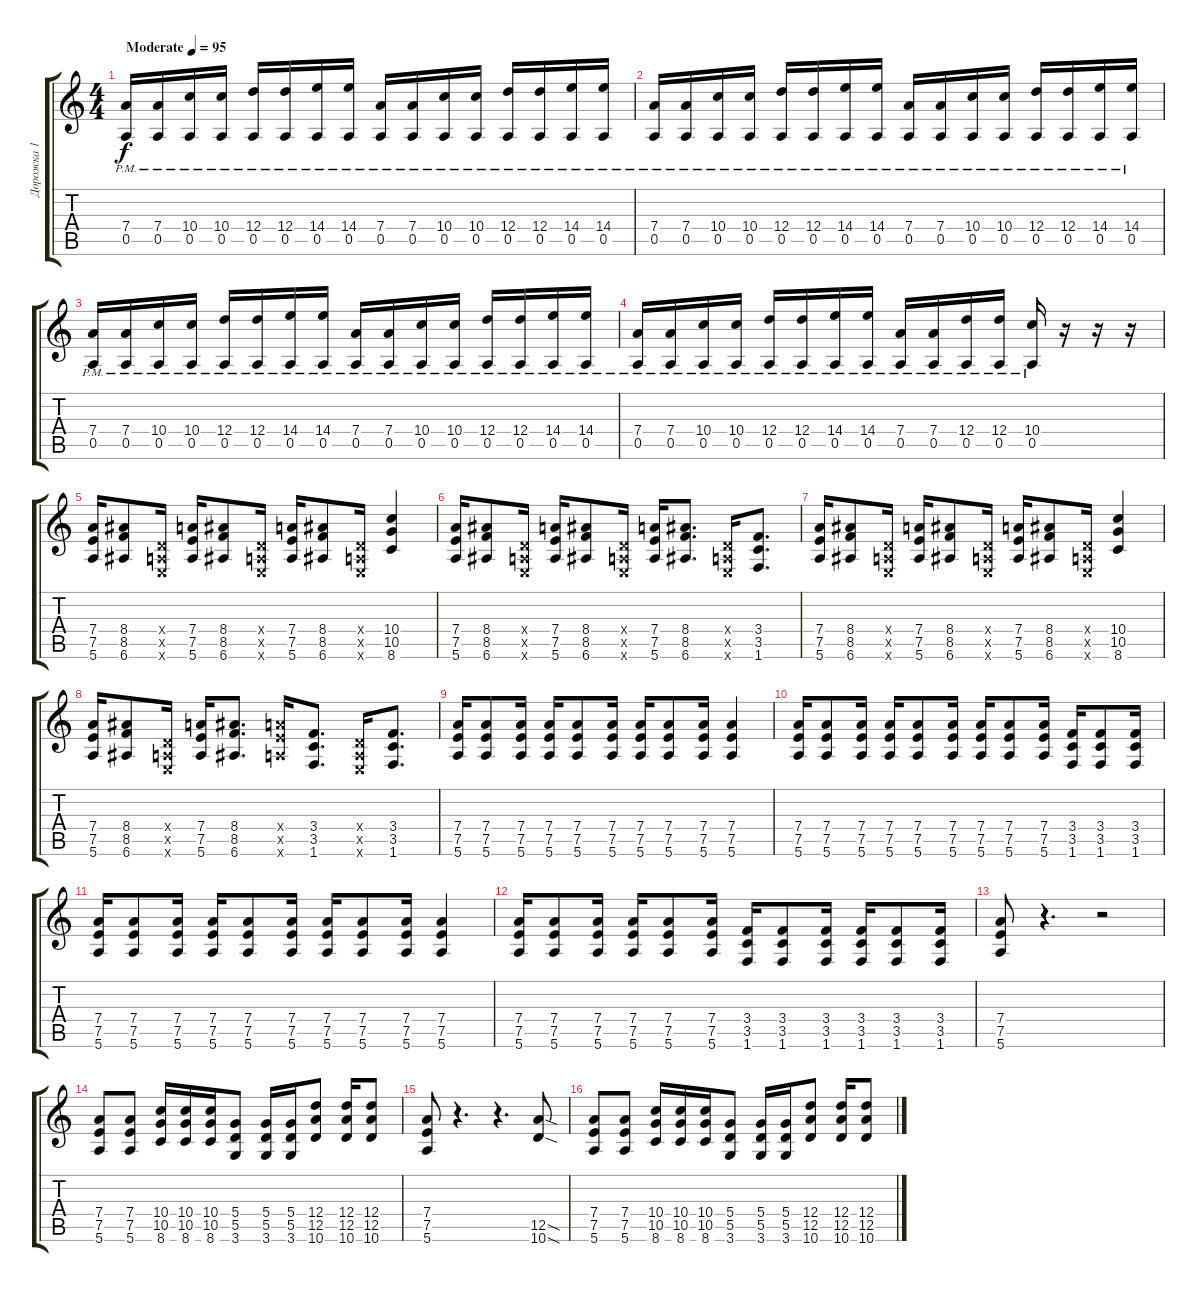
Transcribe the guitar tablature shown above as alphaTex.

\track ("Дорожка 1" "Дорожка 1") {instrument distortionguitar}
\staff {score tabs}
\tuning (E4 B3 G3 D3 A2 E2) {hide}
\ts (4 4)
\tempo (95 "Moderate")
\clef g2
\ks c
(7.4 0.5{pm}).16{dy f instrument distortionguitar} (7.4 0.5{pm}).16 (10.4 0.5{pm}).16 (10.4 0.5{pm}).16 (12.4 0.5{pm}).16 (12.4 0.5{pm}).16 (14.4 0.5{pm}).16 (14.4 0.5{pm}).16 (7.4 0.5{pm}).16 (7.4 0.5{pm}).16 (10.4 0.5{pm}).16 (10.4 0.5{pm}).16 (12.4 0.5{pm}).16 (12.4 0.5{pm}).16 (14.4 0.5{pm}).16 (14.4 0.5{pm}).16 |
(7.4 0.5{pm}).16 (7.4 0.5{pm}).16 (10.4 0.5{pm}).16 (10.4 0.5{pm}).16 (12.4 0.5{pm}).16 (12.4 0.5{pm}).16 (14.4 0.5{pm}).16 (14.4 0.5{pm}).16 (7.4 0.5{pm}).16 (7.4 0.5{pm}).16 (10.4 0.5{pm}).16 (10.4 0.5{pm}).16 (12.4 0.5{pm}).16 (12.4 0.5{pm}).16 (14.4 0.5{pm}).16 (14.4 0.5{pm}).16 |
(7.4 0.5{pm}).16 (7.4 0.5{pm}).16 (10.4 0.5{pm}).16 (10.4 0.5{pm}).16 (12.4 0.5{pm}).16 (12.4 0.5{pm}).16 (14.4 0.5{pm}).16 (14.4 0.5{pm}).16 (7.4 0.5{pm}).16 (7.4 0.5{pm}).16 (10.4 0.5{pm}).16 (10.4 0.5{pm}).16 (12.4 0.5{pm}).16 (12.4 0.5{pm}).16 (14.4 0.5{pm}).16 (14.4 0.5{pm}).16 |
(7.4 0.5{pm}).16 (7.4 0.5{pm}).16 (10.4 0.5{pm}).16 (10.4 0.5{pm}).16 (12.4 0.5{pm}).16 (12.4 0.5{pm}).16 (14.4 0.5{pm}).16 (14.4 0.5{pm}).16 (7.4 0.5{pm}).16 (7.4 0.5{pm}).16 (12.4 0.5{pm}).16 (12.4 0.5{pm}).16 (10.4 0.5{pm}).16 r.16 r.16 r.16 |
(7.4 7.5 5.6).16 (8.4 8.5 6.6).8 (0.4{x} 0.5{x} 0.6{x}).16 (7.4 7.5 5.6).16 (8.4 8.5 6.6).8 (0.4{x} 0.5{x} 0.6{x}).16 (7.4 7.5 5.6).16 (8.4 8.5 6.6).8 (0.4{x} 0.5{x} 0.6{x}).16 (10.4 10.5 8.6).4 |
(7.4 7.5 5.6).16 (8.4 8.5 6.6).8 (0.4{x} 0.5{x} 0.6{x}).16 (7.4 7.5 5.6).16 (8.4 8.5 6.6).8 (0.4{x} 0.5{x} 0.6{x}).16 (7.4 7.5 5.6).16 (8.4 8.5 6.6).8{d} (0.4{x} 0.5{x} 0.6{x}).16 (3.4 3.5 1.6).8{d} |
(7.4 7.5 5.6).16 (8.4 8.5 6.6).8 (0.4{x} 0.5{x} 0.6{x}).16 (7.4 7.5 5.6).16 (8.4 8.5 6.6).8 (0.4{x} 0.5{x} 0.6{x}).16 (7.4 7.5 5.6).16 (8.4 8.5 6.6).8 (0.4{x} 0.5{x} 0.6{x}).16 (10.4 10.5 8.6).4 |
(7.4 7.5 5.6).16 (8.4 8.5 6.6).8 (0.4{x} 0.5{x} 0.6{x}).16 (7.4 7.5 5.6).16 (8.4 8.5 6.6).8{d} (7.4{x} 7.5{x} 5.6{x}).16 (3.4 3.5 1.6).8{d} (0.4{x} 0.5{x} 0.6{x}).16 (3.4 3.5 1.6).8{d} |
(7.4 7.5 5.6).16 (7.4 7.5 5.6).8 (7.4 7.5 5.6).16 (7.4 7.5 5.6).16 (7.4 7.5 5.6).8 (7.4 7.5 5.6).16 (7.4 7.5 5.6).16 (7.4 7.5 5.6).8 (7.4 7.5 5.6).16 (7.4 7.5 5.6).4 |
(7.4 7.5 5.6).16 (7.4 7.5 5.6).8 (7.4 7.5 5.6).16 (7.4 7.5 5.6).16 (7.4 7.5 5.6).8 (7.4 7.5 5.6).16 (7.4 7.5 5.6).16 (7.4 7.5 5.6).8 (7.4 7.5 5.6).16 (3.4 3.5 1.6).16 (3.4 3.5 1.6).8 (3.4 3.5 1.6).16 |
(7.4 7.5 5.6).16 (7.4 7.5 5.6).8 (7.4 7.5 5.6).16 (7.4 7.5 5.6).16 (7.4 7.5 5.6).8 (7.4 7.5 5.6).16 (7.4 7.5 5.6).16 (7.4 7.5 5.6).8 (7.4 7.5 5.6).16 (7.4 7.5 5.6).4 |
(7.4 7.5 5.6).16 (7.4 7.5 5.6).8 (7.4 7.5 5.6).16 (7.4 7.5 5.6).16 (7.4 7.5 5.6).8 (7.4 7.5 5.6).16 (3.4 3.5 1.6).16 (3.4 3.5 1.6).8 (3.4 3.5 1.6).16 (3.4 3.5 1.6).16 (3.4 3.5 1.6).8 (3.4 3.5 1.6).16 |
(7.4 7.5 5.6).8 r.4{d} r.2 |
(7.4 7.5 5.6).8 (7.4 7.5 5.6).8 (10.4 10.5 8.6).16 (10.4 10.5 8.6).16 (10.4 10.5 8.6).16 (5.4 5.5 3.6).8 (5.4 5.5 3.6).16 (5.4 5.5 3.6).16 (12.4 12.5 10.6).8 (12.4 12.5 10.6).16 (12.4 12.5 10.6).8 |
(7.4 7.5 5.6).8 r.4{d} r.4{d} (12.5{sod} 10.6{sod}).8 |
(7.4 7.5 5.6).8 (7.4 7.5 5.6).8 (10.4 10.5 8.6).16 (10.4 10.5 8.6).16 (10.4 10.5 8.6).16 (5.4 5.5 3.6).8 (5.4 5.5 3.6).16 (5.4 5.5 3.6).16 (12.4 12.5 10.6).8 (12.4 12.5 10.6).16 (12.4 12.5 10.6).8
